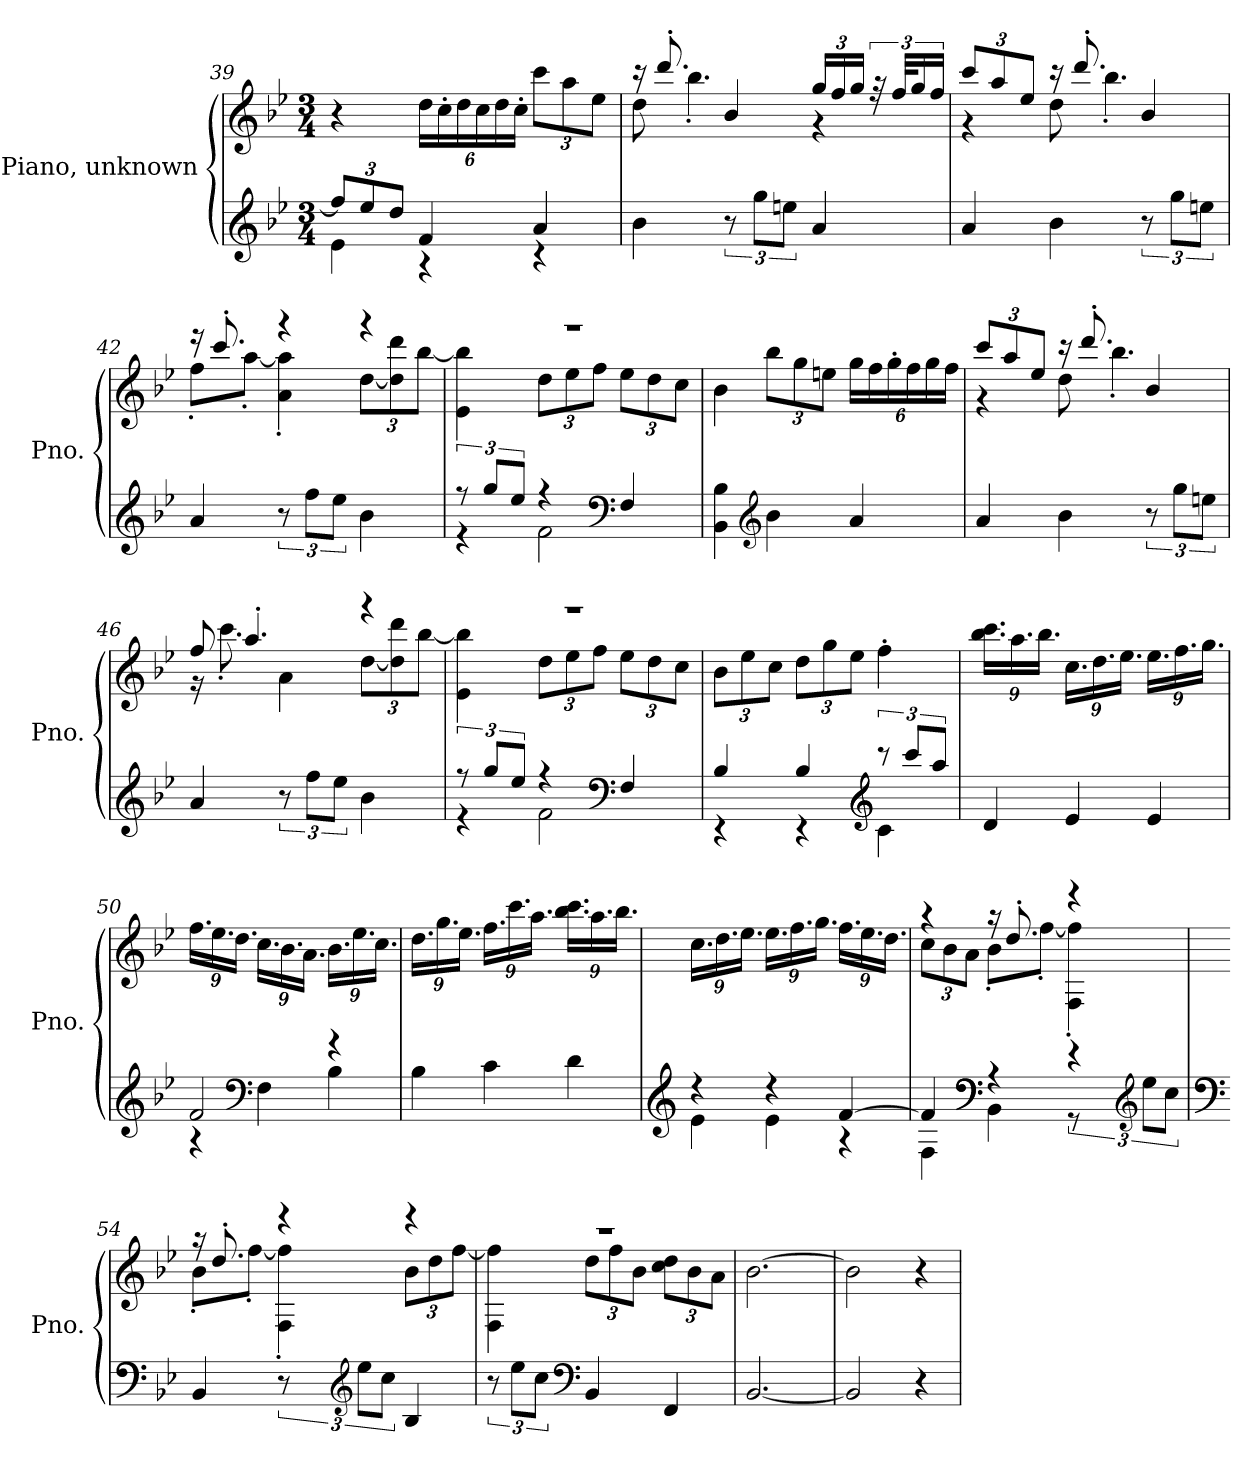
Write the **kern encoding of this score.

**kern	**kern
*part1	*part1
*staff2	*staff1
*I"Piano, unknown	*
*I'Pno.	*
*clefG2	*clefG2
*k[b-e-]	*k[b-e-]
*M3/4	*M3/4
*Xbrackettup	*
=39	=39
*^	*
12ff/L]	4e-\	4r
12ee-/	.	.
12dd/J	.	.
*	*	*Xbrackettup
4f/	4r	24dd\LL
.	.	24cc'\
.	.	24dd\
.	.	24cc\
.	.	24dd\
.	.	24cc'\JJ
4a/	4r	12ccc\L
.	.	12aa\
.	.	12ee-\J
*v	*v	*
=40	=40
*	*^
4b-\	16r	8dd\
.	8.ddd'/	.
.	.	4.bb-'\
*brackettup	*	*
12r	4b-/	.
12gg\L	.	.
12een\J	.	.
4a/	24gg/LL	4r
.	24ff/	.
.	24gg/JJ	.
*	*brackettup	*
.	48r	.
.	48ff/KLL	.
.	24gg/	.
.	24ff/JJ	.
!!LO:LB:g=z	!!
=41	=41	=41
*	*Xbrackettup	*
4a/	12ccc/L	4r
.	12aa/	.
.	12ee-/J	.
4b-\	16r	8dd\
.	8.ddd'/	.
.	.	4.bb-'\
12r	4b-/	.
12gg\L	.	.
12een\J	.	.
=42	=42	=42
4a/	16r	8ff'\L
.	8.ccc'/	.
.	.	[8aa'\J
12r	4r	4a\' 4aa\]'
12ff\L	.	.
12ee-\J	.	.
4b-\	4r	[12dd\L
.	.	12dd\] 12ddd\
.	.	[12bb-\J
=43	=43	=43
*^	*	*
12r	4r	2.r	4e-\ 4bb-\]
12gg/L	.	.	.
12ee-/J	.	.	.
4r	2f\	.	12dd\L
.	.	.	12ee-\
.	.	.	12ff\J
*clefF4	*	*	*
4F/	.	.	12ee-\L
.	.	.	12dd\
.	.	.	12cc\J
*v	*v	*	*
*	*v	*v
!!LO:LB:g=z
=44	=44
4BB-\ 4B-\	4b-\
*clefG2	*
4b-\	12bb-\L
.	12gg\
.	12een\J
4a/	24gg\LL
.	24ff\
.	24gg'\
.	24ff\
.	24gg\
.	24ff\JJ
=45	=45
*	*^
4a/	12ccc/L	4r
.	12aa/	.
.	12ee-/J	.
4b-\	16r	8dd\
.	8.ddd'/	.
.	.	4.bb-'\
12r	4b-/	.
12gg\L	.	.
12een\J	.	.
=46	=46	=46
4a/	8ff/	16r
.	.	8.ccc'\
.	4.aa'/	.
12r	.	4a\
12ff\L	.	.
12ee-\J	.	.
4b-\	4r	[12dd\L
.	.	12dd\] 12ddd\
.	.	[12bb-\J
!!LO:LB:g=z	!!
=47	=47	=47
*^	*	*
12r	4r	2.r	4e-\ 4bb-\]
12gg/L	.	.	.
12ee-/J	.	.	.
4r	2f\	.	12dd\L
.	.	.	12ee-\
.	.	.	12ff\J
*clefF4	*	*	*
4F/	.	.	12ee-\L
.	.	.	12dd\
.	.	.	12cc\J
*	*	*v	*v
=48	=48	=48
4B-/	4r	12b-\L
.	.	12ee-\
.	.	12cc\J
4B-/	4r	12dd\L
.	.	12gg\
.	.	12ee-\J
*clefG2	*	*
12r	4c\	4ff'\
12ccc/L	.	.
12aa/J	.	.
*v	*v	*
=49	=49
4d/	18.bb-\ 18.ccc\LL
.	18.aa\
.	18.bb-\JJ
4e-/	18.cc\LL
.	18.dd\
.	18.ee-\JJ
4e-/	18.ee-\LL
.	18.ff\
.	18.gg\JJ
!!LO:LB:g=z
=50	=50
*^	*
2f/	4r	18.ff\LL
.	.	18.ee-\
.	.	18.dd\JJ
*clefF4	*	*
.	4F\	18.cc\LL
.	.	18.b-\
.	.	18.a\JJ
4r	4B-\	18.b-\LL
.	.	18.ee-\
.	.	18.cc\JJ
*v	*v	*
=51	=51
4B-\	18.dd\LL
.	18.gg\
.	18.ee-\JJ
4c\	18.ff\LL
.	18.ccc\
.	18.aa\JJ
4d\	18.bb-\ 18.ccc\LL
.	18.aa\
.	18.bb-\JJ
=52	=52
*clefG2	*
*^	*
4r	4e-\	18.cc\LL
.	.	18.dd\
.	.	18.ee-\JJ
4r	4e-\	18.ee-\LL
.	.	18.ff\
.	.	18.gg\JJ
[4f/	4r	18.ff\LL
.	.	18.ee-\
.	.	18.dd\JJ
!!LO:LB:g=z
=53	=53	=53
*	*	*^
4f/]	4F\	4r	12cc\L
.	.	.	12b-\
.	.	.	12a\J
*clefF4	*	*	*
4r	4BB-\	16r	8b-'\L
.	.	8.dd'/	.
.	.	.	[8ff'\J
4r	12r	4r	4F\' 4ff\]'
*clefG2	*	*	*
.	12ee-\L	.	.
.	12cc\J	.	.
*v	*v	*	*
=54	=54	=54
*clefF4	*	*
4BB-/	16r	8b-'\L
.	8.dd'/	.
.	.	[8ff'\J
12r	4r	4F\' 4ff\]'
*clefG2	*	*
12ee-\L	.	.
12cc\J	.	.
4B-/	4r	12b-\L
.	.	12dd\
.	.	[12ff\J
=55	=55	=55
12r	2.r	4F\ 4ff\]
12ee-\L	.	.
12cc\J	.	.
*clefF4	*	*
4BB-/	.	12dd\L
.	.	12ff\
.	.	12b-\J
4FF/	.	12cc\ 12dd\L
.	.	12b-\
.	.	12a\J
*	*v	*v
=56	=56
[2.BB-/	[2.b-\
=57	=57
2BB-/]	2b-\]
4r	4r
=	=
*-	*-
